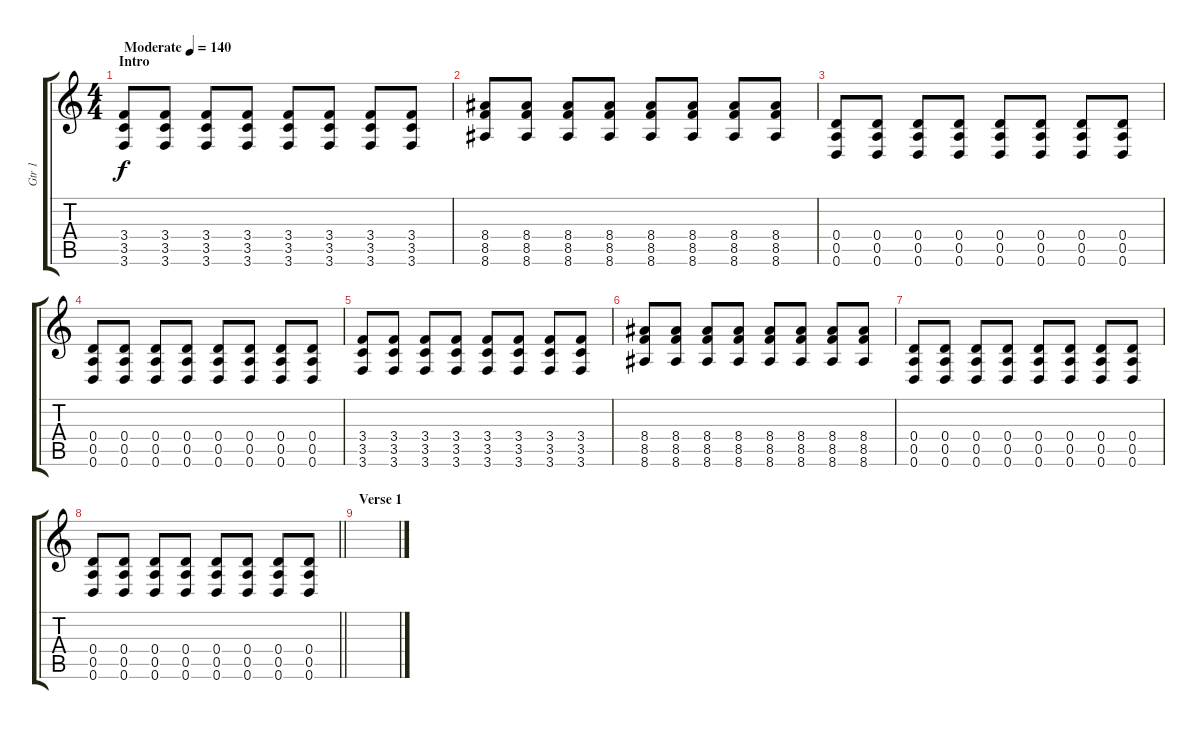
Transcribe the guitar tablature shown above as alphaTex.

\track ("Gtr 1" "Gtr 1") {instrument electricguitarclean}
\staff {score tabs}
\tuning (E4 B3 G3 D3 A2 D2) {hide}
\ts (4 4)
\section ("" "Intro")
\tempo (140 "Moderate")
\clef g2
\ks c
(3.4 3.5 3.6).8{dy f instrument electricguitarclean} (3.4 3.5 3.6).8 (3.4 3.5 3.6).8 (3.4 3.5 3.6).8 (3.4 3.5 3.6).8 (3.4 3.5 3.6).8 (3.4 3.5 3.6).8 (3.4 3.5 3.6).8 |
(8.4 8.5 8.6).8 (8.4 8.5 8.6).8 (8.4 8.5 8.6).8 (8.4 8.5 8.6).8 (8.4 8.5 8.6).8 (8.4 8.5 8.6).8 (8.4 8.5 8.6).8 (8.4 8.5 8.6).8 |
(0.4 0.5 0.6).8 (0.4 0.5 0.6).8 (0.4 0.5 0.6).8 (0.4 0.5 0.6).8 (0.4 0.5 0.6).8 (0.4 0.5 0.6).8 (0.4 0.5 0.6).8 (0.4 0.5 0.6).8 |
(0.4 0.5 0.6).8 (0.4 0.5 0.6).8 (0.4 0.5 0.6).8 (0.4 0.5 0.6).8 (0.4 0.5 0.6).8 (0.4 0.5 0.6).8 (0.4 0.5 0.6).8 (0.4 0.5 0.6).8 |
(3.4 3.5 3.6).8 (3.4 3.5 3.6).8 (3.4 3.5 3.6).8 (3.4 3.5 3.6).8 (3.4 3.5 3.6).8 (3.4 3.5 3.6).8 (3.4 3.5 3.6).8 (3.4 3.5 3.6).8 |
(8.4 8.5 8.6).8 (8.4 8.5 8.6).8 (8.4 8.5 8.6).8 (8.4 8.5 8.6).8 (8.4 8.5 8.6).8 (8.4 8.5 8.6).8 (8.4 8.5 8.6).8 (8.4 8.5 8.6).8 |
(0.4 0.5 0.6).8 (0.4 0.5 0.6).8 (0.4 0.5 0.6).8 (0.4 0.5 0.6).8 (0.4 0.5 0.6).8 (0.4 0.5 0.6).8 (0.4 0.5 0.6).8 (0.4 0.5 0.6).8 |
\barLineRight lightlight
(0.4 0.5 0.6).8 (0.4 0.5 0.6).8 (0.4 0.5 0.6).8 (0.4 0.5 0.6).8 (0.4 0.5 0.6).8 (0.4 0.5 0.6).8 (0.4 0.5 0.6).8 (0.4 0.5 0.6).8 |
\section ("" "Verse 1")
